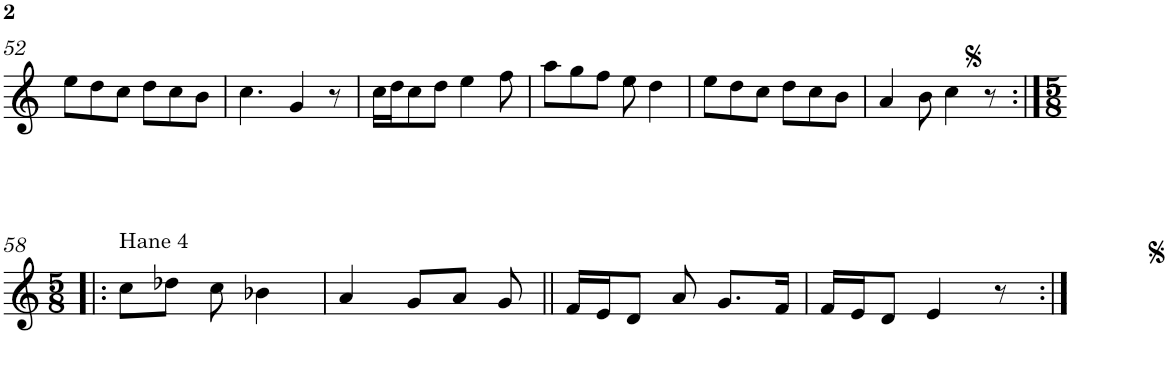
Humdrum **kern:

**kern
*part1
*staff1
*I"Piano
*I'Pno.
!!LO:PB:g=z
*clefG2
*k[]
*M6/8
=52
8ee\L
8dd\
8cc\J
8dd\L
8cc\
8b\J
=53
4.cc\
4g/
8r
=54
16cc\LL
16dd\J
8cc\
8dd\J
4ee\
8ff\
=55
8aa\L
8gg\
8ff\J
8ee\
4dd\
=56
8ee\L
8dd\
8cc\J
8dd\L
8cc\
8b\J
=57
4a/
8b\
4cc\
8r
!!LO:LB:g=z
=58:|!|:
*M5/8
!LO:TX:a:t=Hane 4
8cc\L
8dd-X\J
8cc\
4b-X\
=59
4a/
8g/L
8a/J
8g/
=60||
16f/LL
16e/J
8d/J
8a/
8.g/L
16f/Jk
=61
16f/LL
16e/J
8d/J
4e/
8r
=:|!
*-
